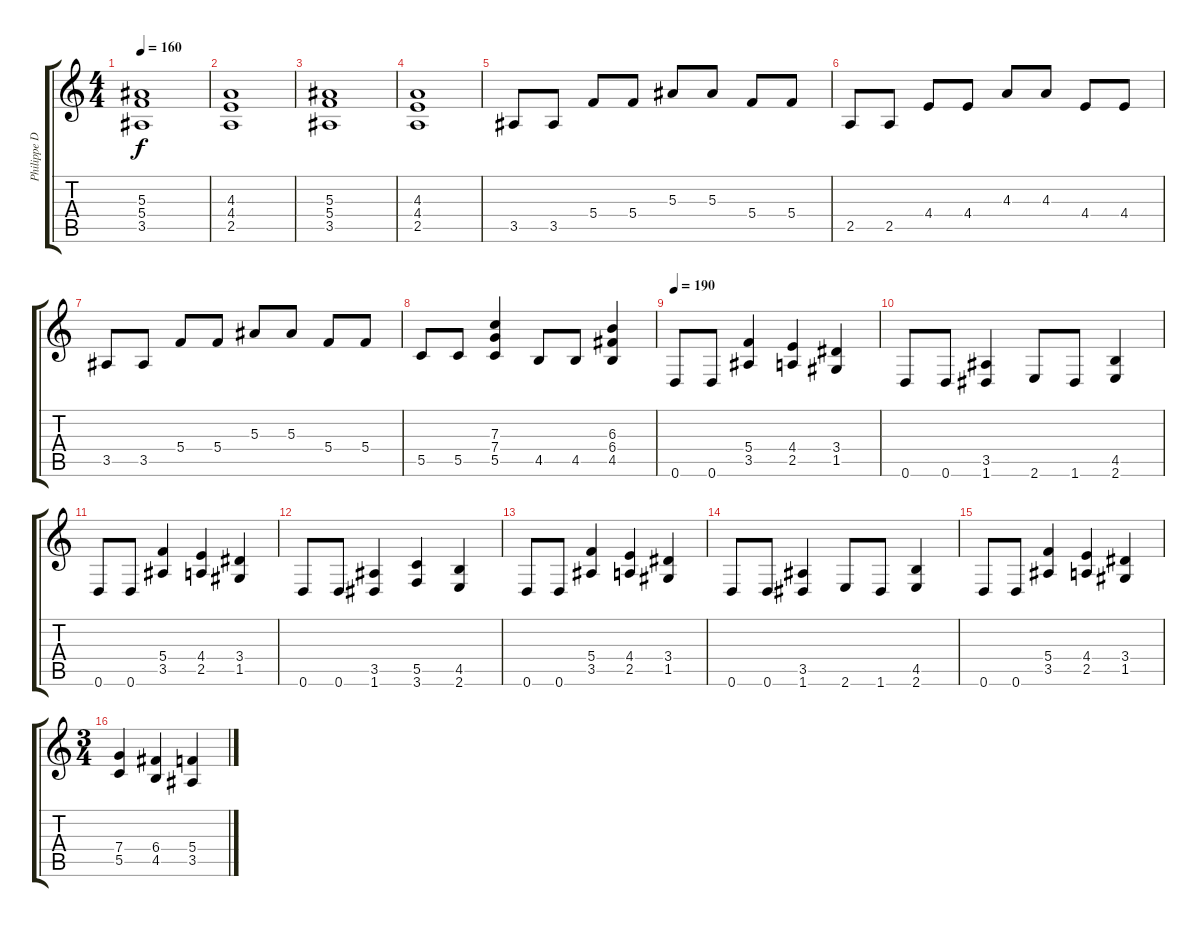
\track ("Philippe D" "Philippe D") {instrument overdrivenguitar}
\staff {score tabs}
\tuning (D4 A3 F3 C3 G2 D2) {hide}
\ts (4 4)
\tempo 160
\clef g2
\ks c
(5.3 5.4 3.5).1{dy f} |
(4.3 4.4 2.5).1 |
(5.3 5.4 3.5).1 |
(4.3 4.4 2.5).1 |
3.5.8 3.5.8 5.4.8 5.4.8 5.3.8 5.3.8 5.4.8 5.4.8 |
2.5.8 2.5.8 4.4.8 4.4.8 4.3.8 4.3.8 4.4.8 4.4.8 |
3.5.8 3.5.8 5.4.8 5.4.8 5.3.8 5.3.8 5.4.8 5.4.8 |
5.5.8 5.5.8 (7.3 7.4 5.5).4 4.5.8 4.5.8 (6.3 6.4 4.5).4 |
\tempo 180
\tempo 190
0.6.8 0.6.8 (5.4 3.5).4 (4.4 2.5).4 (3.4 1.5).4 |
0.6.8 0.6.8 (3.5 1.6).4 2.6.8 1.6.8 (4.5 2.6).4 |
0.6.8 0.6.8 (5.4 3.5).4 (4.4 2.5).4 (3.4 1.5).4 |
0.6.8 0.6.8 (3.5 1.6).4 (5.5 3.6).4 (4.5 2.6).4 |
0.6.8 0.6.8 (5.4 3.5).4 (4.4 2.5).4 (3.4 1.5).4 |
0.6.8 0.6.8 (3.5 1.6).4 2.6.8 1.6.8 (4.5 2.6).4 |
0.6.8 0.6.8 (5.4 3.5).4 (4.4 2.5).4 (3.4 1.5).4 |
\ts (3 4)
(7.4 5.5).4 (6.4 4.5).4 (5.4 3.5).4
